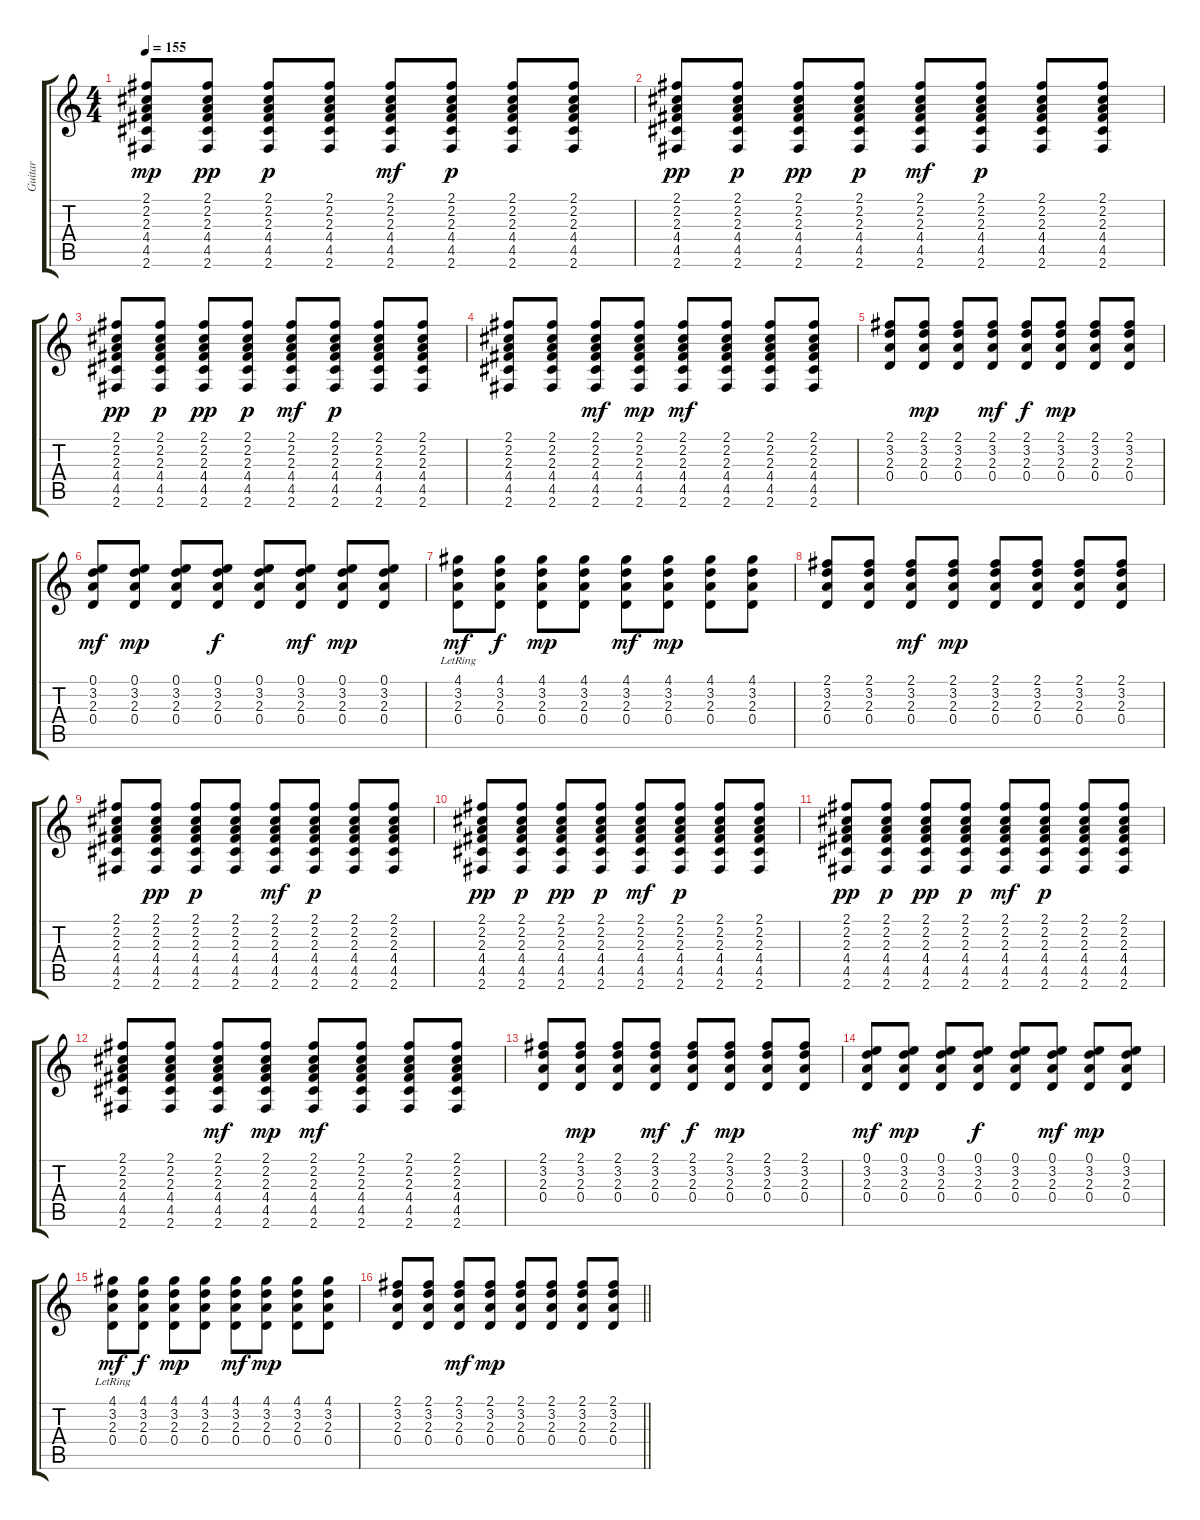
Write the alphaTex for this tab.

\track ("Guitar" "Guitar") {instrument acousticguitarsteel}
\staff {score tabs}
\tuning (E4 B3 G3 D3 A2 E2) {hide}
\ts (4 4)
\tempo 155
\clef g2
\ks c
(2.1 2.2 2.3 4.4 4.5 2.6).8{dy mp} (2.1 2.2 2.3 4.4 4.5 2.6).8{dy pp} (2.1 2.2 2.3 4.4 4.5 2.6).8{dy p} (2.1 2.2 2.3 4.4 4.5 2.6).8 (2.1 2.2 2.3 4.4 4.5 2.6).8{dy mf} (2.1 2.2 2.3 4.4 4.5 2.6).8{dy p} (2.1 2.2 2.3 4.4 4.5 2.6).8 (2.1 2.2 2.3 4.4 4.5 2.6).8 |
(2.1 2.2 2.3 4.4 4.5 2.6).8{dy pp} (2.1 2.2 2.3 4.4 4.5 2.6).8{dy p} (2.1 2.2 2.3 4.4 4.5 2.6).8{dy pp} (2.1 2.2 2.3 4.4 4.5 2.6).8{dy p} (2.1 2.2 2.3 4.4 4.5 2.6).8{dy mf} (2.1 2.2 2.3 4.4 4.5 2.6).8{dy p} (2.1 2.2 2.3 4.4 4.5 2.6).8 (2.1 2.2 2.3 4.4 4.5 2.6).8 |
(2.1 2.2 2.3 4.4 4.5 2.6).8{dy pp} (2.1 2.2 2.3 4.4 4.5 2.6).8{dy p} (2.1 2.2 2.3 4.4 4.5 2.6).8{dy pp} (2.1 2.2 2.3 4.4 4.5 2.6).8{dy p} (2.1 2.2 2.3 4.4 4.5 2.6).8{dy mf} (2.1 2.2 2.3 4.4 4.5 2.6).8{dy p} (2.1 2.2 2.3 4.4 4.5 2.6).8 (2.1 2.2 2.3 4.4 4.5 2.6).8 |
(2.1 2.2 2.3 4.4 4.5 2.6).8 (2.1 2.2 2.3 4.4 4.5 2.6).8 (2.1 2.2 2.3 4.4 4.5 2.6).8{dy mf} (2.1 2.2 2.3 4.4 4.5 2.6).8{dy mp} (2.1 2.2 2.3 4.4 4.5 2.6).8{dy mf} (2.1 2.2 2.3 4.4 4.5 2.6).8 (2.1 2.2 2.3 4.4 4.5 2.6).8 (2.1 2.2 2.3 4.4 4.5 2.6).8 |
(2.1 3.2 2.3 0.4).8 (2.1 3.2 2.3 0.4).8{dy mp} (2.1 3.2 2.3 0.4).8 (2.1 3.2 2.3 0.4).8{dy mf} (2.1 3.2 2.3 0.4).8{dy f} (2.1 3.2 2.3 0.4).8{dy mp} (2.1 3.2 2.3 0.4).8 (2.1 3.2 2.3 0.4).8 |
(0.1 3.2 2.3 0.4).8{dy mf} (0.1 3.2 2.3 0.4).8{dy mp} (0.1 3.2 2.3 0.4).8 (0.1 3.2 2.3 0.4).8{dy f} (0.1 3.2 2.3 0.4).8 (0.1 3.2 2.3 0.4).8{dy mf} (0.1 3.2 2.3 0.4).8{dy mp} (0.1 3.2 2.3 0.4).8 |
(4.1 3.2{lr} 2.3 0.4).8{dy mf} (4.1 3.2 2.3 0.4).8{dy f} (4.1 3.2 2.3 0.4).8{dy mp} (4.1 3.2 2.3 0.4).8 (4.1 3.2 2.3 0.4).8{dy mf} (4.1 3.2 2.3 0.4).8{dy mp} (4.1 3.2 2.3 0.4).8 (4.1 3.2 2.3 0.4).8 |
(2.1 3.2 2.3 0.4).8 (2.1 3.2 2.3 0.4).8 (2.1 3.2 2.3 0.4).8{dy mf} (2.1 3.2 2.3 0.4).8{dy mp} (2.1 3.2 2.3 0.4).8 (2.1 3.2 2.3 0.4).8 (2.1 3.2 2.3 0.4).8 (2.1 3.2 2.3 0.4).8 |
(2.1 2.2 2.3 4.4 4.5 2.6).8 (2.1 2.2 2.3 4.4 4.5 2.6).8{dy pp} (2.1 2.2 2.3 4.4 4.5 2.6).8{dy p} (2.1 2.2 2.3 4.4 4.5 2.6).8 (2.1 2.2 2.3 4.4 4.5 2.6).8{dy mf} (2.1 2.2 2.3 4.4 4.5 2.6).8{dy p} (2.1 2.2 2.3 4.4 4.5 2.6).8 (2.1 2.2 2.3 4.4 4.5 2.6).8 |
(2.1 2.2 2.3 4.4 4.5 2.6).8{dy pp} (2.1 2.2 2.3 4.4 4.5 2.6).8{dy p} (2.1 2.2 2.3 4.4 4.5 2.6).8{dy pp} (2.1 2.2 2.3 4.4 4.5 2.6).8{dy p} (2.1 2.2 2.3 4.4 4.5 2.6).8{dy mf} (2.1 2.2 2.3 4.4 4.5 2.6).8{dy p} (2.1 2.2 2.3 4.4 4.5 2.6).8 (2.1 2.2 2.3 4.4 4.5 2.6).8 |
(2.1 2.2 2.3 4.4 4.5 2.6).8{dy pp} (2.1 2.2 2.3 4.4 4.5 2.6).8{dy p} (2.1 2.2 2.3 4.4 4.5 2.6).8{dy pp} (2.1 2.2 2.3 4.4 4.5 2.6).8{dy p} (2.1 2.2 2.3 4.4 4.5 2.6).8{dy mf} (2.1 2.2 2.3 4.4 4.5 2.6).8{dy p} (2.1 2.2 2.3 4.4 4.5 2.6).8 (2.1 2.2 2.3 4.4 4.5 2.6).8 |
(2.1 2.2 2.3 4.4 4.5 2.6).8 (2.1 2.2 2.3 4.4 4.5 2.6).8 (2.1 2.2 2.3 4.4 4.5 2.6).8{dy mf} (2.1 2.2 2.3 4.4 4.5 2.6).8{dy mp} (2.1 2.2 2.3 4.4 4.5 2.6).8{dy mf} (2.1 2.2 2.3 4.4 4.5 2.6).8 (2.1 2.2 2.3 4.4 4.5 2.6).8 (2.1 2.2 2.3 4.4 4.5 2.6).8 |
(2.1 3.2 2.3 0.4).8 (2.1 3.2 2.3 0.4).8{dy mp} (2.1 3.2 2.3 0.4).8 (2.1 3.2 2.3 0.4).8{dy mf} (2.1 3.2 2.3 0.4).8{dy f} (2.1 3.2 2.3 0.4).8{dy mp} (2.1 3.2 2.3 0.4).8 (2.1 3.2 2.3 0.4).8 |
(0.1 3.2 2.3 0.4).8{dy mf} (0.1 3.2 2.3 0.4).8{dy mp} (0.1 3.2 2.3 0.4).8 (0.1 3.2 2.3 0.4).8{dy f} (0.1 3.2 2.3 0.4).8 (0.1 3.2 2.3 0.4).8{dy mf} (0.1 3.2 2.3 0.4).8{dy mp} (0.1 3.2 2.3 0.4).8 |
(4.1 3.2{lr} 2.3 0.4).8{dy mf} (4.1 3.2 2.3 0.4).8{dy f} (4.1 3.2 2.3 0.4).8{dy mp} (4.1 3.2 2.3 0.4).8 (4.1 3.2 2.3 0.4).8{dy mf} (4.1 3.2 2.3 0.4).8{dy mp} (4.1 3.2 2.3 0.4).8 (4.1 3.2 2.3 0.4).8 |
\barLineRight lightlight
(2.1 3.2 2.3 0.4).8 (2.1 3.2 2.3 0.4).8 (2.1 3.2 2.3 0.4).8{dy mf} (2.1 3.2 2.3 0.4).8{dy mp} (2.1 3.2 2.3 0.4).8 (2.1 3.2 2.3 0.4).8 (2.1 3.2 2.3 0.4).8 (2.1 3.2 2.3 0.4).8
